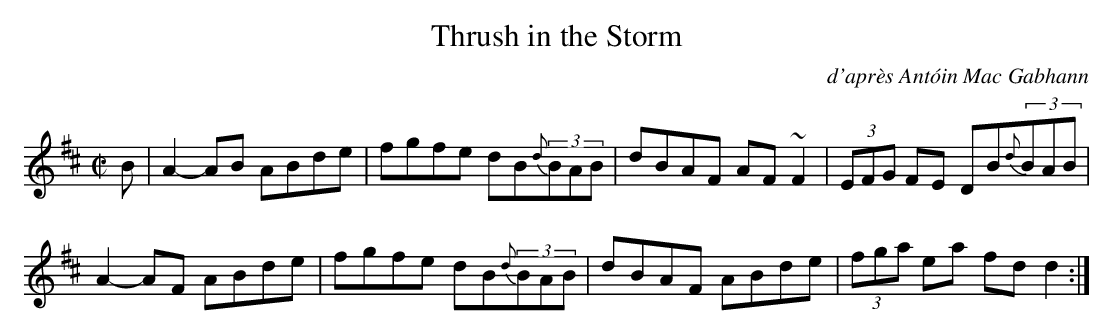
X:1
T:Thrush in the Storm
C:d'après Antóin Mac Gabhann
M:C|
L:1/8
K:D
B|A2-AB ABde|fgfe dB{d}(3BAB|dBAF AF~F2|(3EFG FE DB{d}(3BAB|
A2-AF ABde|fgfe dB{d}(3BAB|dBAF ABde|(3fga ea fdd2:|

e|(3faf df (3efe cA|defd BAFE|DF (3FFF AF (3FFF|ABdf eB{d}(3BAB|
{a}fedf edBc|~d2dB BAFG|A2AB ABde|faea fdd2:|
